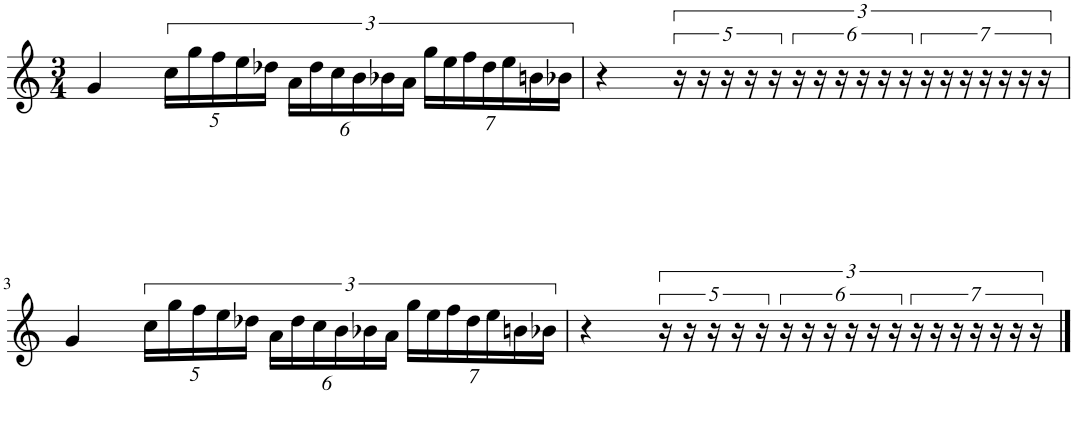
**kern
*part1
*staff1
*I"Piano
*I'Pno.
*clefG2
*k[]
*M3/4
=1
4g/
30cc\LL
30gg\
30ff\
30ee\
30dd-X\JJ
36a\LL
36dd-\
36cc\
36b\
36b-X\
36a\JJ
42gg\LL
42ee\
42ff\
42dd-\
42ee\
42bn\
42b-X\JJ
=2
4r
30r
30r
30r
30r
30r
36r
36r
36r
36r
36r
36r
42r
42r
42r
42r
42r
42r
42r
!!LO:LB:g=z
=3
4g/
30cc\LL
30gg\
30ff\
30ee\
30dd-X\JJ
36a\LL
36dd-\
36cc\
36b\
36b-X\
36a\JJ
42gg\LL
42ee\
42ff\
42dd-\
42ee\
42bn\
42b-X\JJ
=4
4r
30r
30r
30r
30r
30r
36r
36r
36r
36r
36r
36r
42r
42r
42r
42r
42r
42r
42r
==
*-
